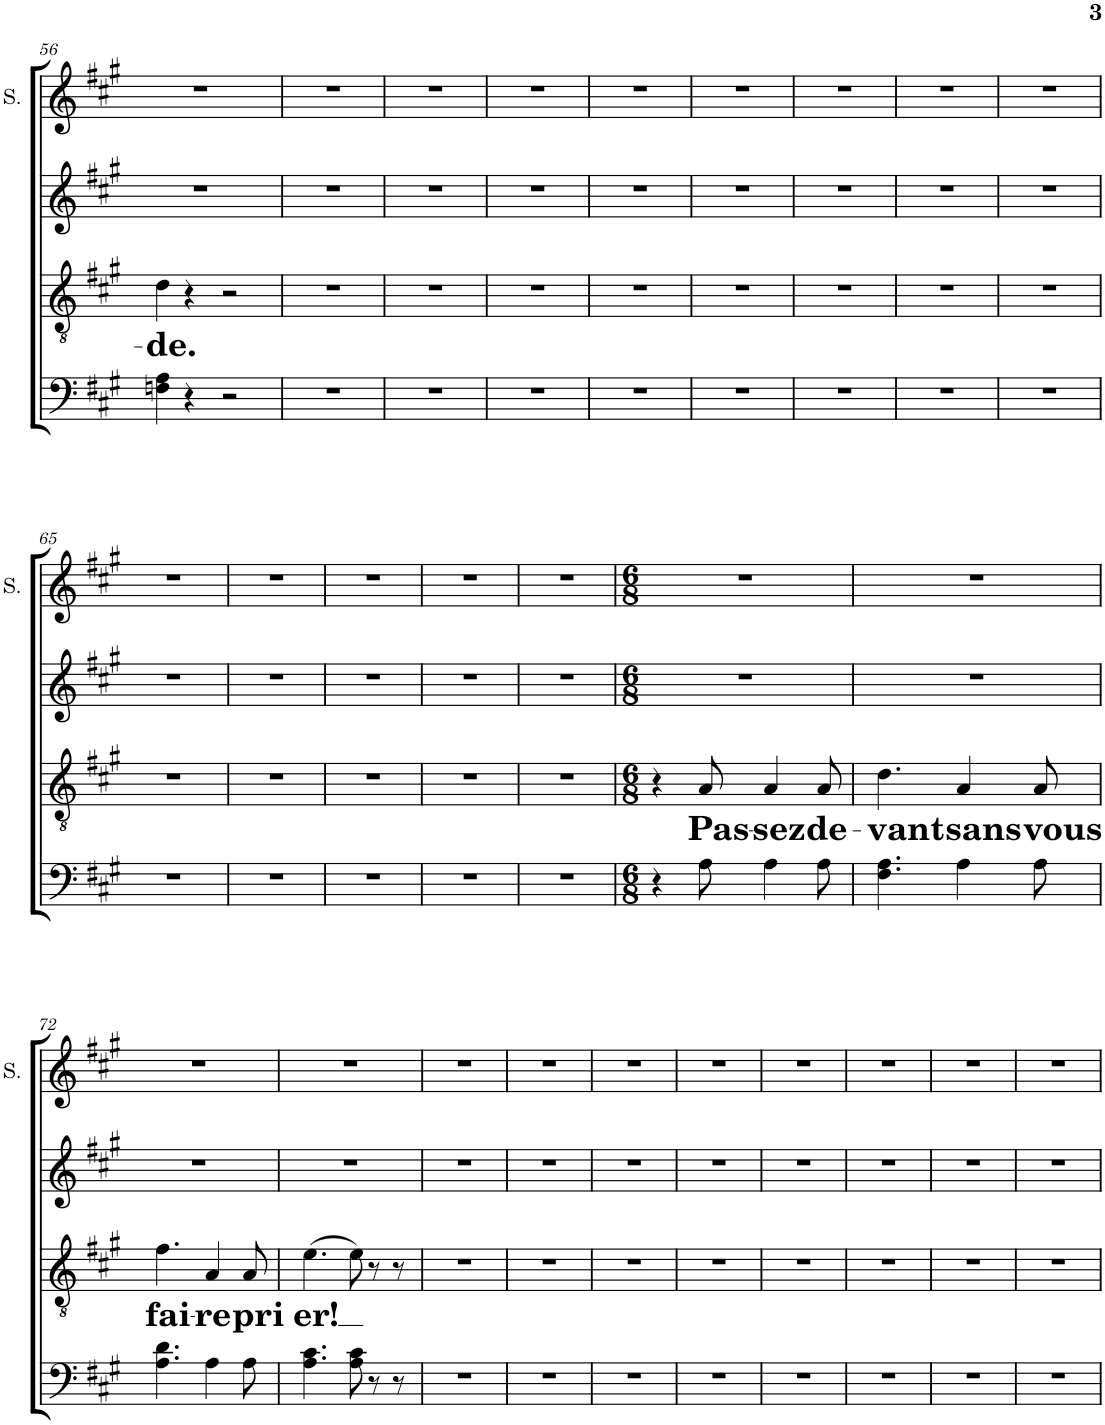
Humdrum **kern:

**kern	**kern	**text	**kern	**kern
*part4	*part3	*part3	*part2	*part1
*staff4	*staff3	*staff3	*staff2	*staff1
*I"Bass	*I"Tenor	*	*I"Alto	*I"Soprano
*	*	*	*	*I'S.
!!LO:PB:g=z
*clefF4	*clefGv2	*	*clefG2	*clefG2
*k[f#c#g#]	*k[f#c#g#]	*	*k[f#c#g#]	*k[f#c#g#]
*M4/4	*M4/4	*	*M4/4	*M4/4
*met(c)	*met(c)	*	*met(c)	*met(c)
=56	=56	=56	=56	=56
!	!	!LO:LY:b	!	!
4Fn\ 4A\	4d\	-de.	1r	1r
4r	4r	.	.	.
2r	2r	.	.	.
=57	=57	=57	=57	=57
1r	1r	.	1r	1r
=58	=58	=58	=58	=58
1r	1r	.	1r	1r
=59	=59	=59	=59	=59
1r	1r	.	1r	1r
=60	=60	=60	=60	=60
1r	1r	.	1r	1r
=61	=61	=61	=61	=61
1r	1r	.	1r	1r
=62	=62	=62	=62	=62
1r	1r	.	1r	1r
=63	=63	=63	=63	=63
1r	1r	.	1r	1r
=64	=64	=64	=64	=64
1r	1r	.	1r	1r
!!LO:LB:g=z
=65	=65	=65	=65	=65
1r	1r	.	1r	1r
=66	=66	=66	=66	=66
1r	1r	.	1r	1r
=67	=67	=67	=67	=67
1r	1r	.	1r	1r
=68	=68	=68	=68	=68
1r	1r	.	1r	1r
=69	=69	=69	=69	=69
1r	1r	.	1r	1r
=70	=70	=70	=70	=70
*M6/8	*M6/8	*	*M6/8	*M6/8
4r	4r	.	2.r	2.r
!	!	!LO:LY:b	!	!
8A\	8A/	Pas-	.	.
!	!	!LO:LY:b	!	!
4A\	4A/	-sez	.	.
!	!	!LO:LY:b	!	!
8A\	8A/	de-	.	.
=71	=71	=71	=71	=71
!	!	!LO:LY:b	!	!
4.F#\ 4.A\	4.d\	-vant	2.r	2.r
!	!	!LO:LY:b	!	!
4A\	4A/	sans	.	.
!	!	!LO:LY:b	!	!
8A\	8A/	vous	.	.
!!LO:LB:g=z
=72	=72	=72	=72	=72
!	!	!LO:LY:b	!	!
4.A\ 4.d\	4.f#\	fai-	2.r	2.r
!	!	!LO:LY:b	!	!
4A\	4A/	-re	.	.
!	!	!LO:LY:b	!	!
8A\	8A/	pri	.	.
=73	=73	=73	=73	=73
!	!	!LO:LY:b	!	!
4.A\ 4.c#\	(4.e\	er!	2.r	2.r
8A\ 8c#\	8e\)	.	.	.
8r	8r	.	.	.
8r	8r	.	.	.
=74	=74	=74	=74	=74
2.r	2.r	.	2.r	2.r
=75	=75	=75	=75	=75
2.r	2.r	.	2.r	2.r
=76	=76	=76	=76	=76
2.r	2.r	.	2.r	2.r
=77	=77	=77	=77	=77
2.r	2.r	.	2.r	2.r
=78	=78	=78	=78	=78
2.r	2.r	.	2.r	2.r
=79	=79	=79	=79	=79
2.r	2.r	.	2.r	2.r
=80	=80	=80	=80	=80
2.r	2.r	.	2.r	2.r
=81	=81	=81	=81	=81
2.r	2.r	.	2.r	2.r
=	=	=	=	=
*-	*-	*-	*-	*-
